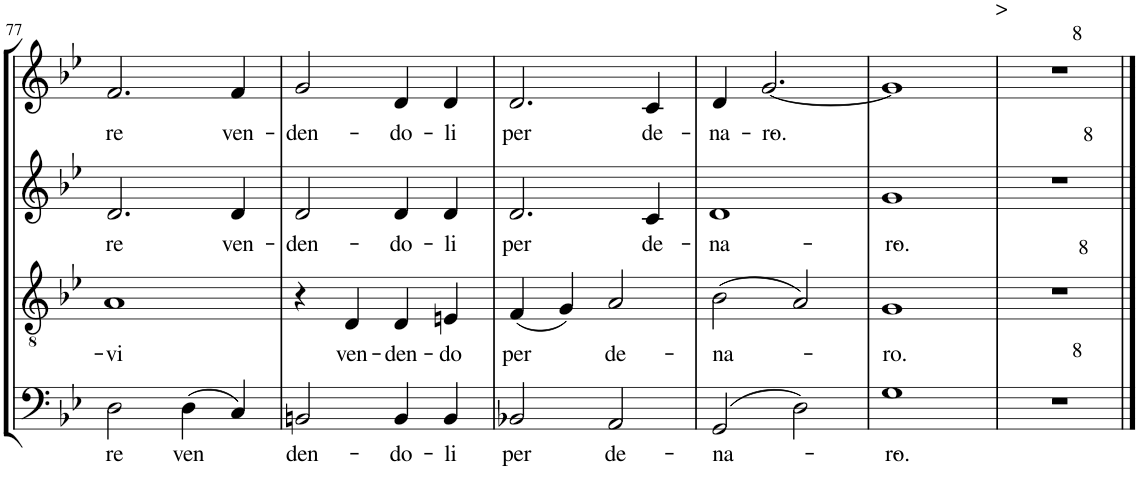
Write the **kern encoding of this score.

**kern	**text	**kern	**text	**kern	**text	**kern	**text
*part4	*part4	*part3	*part3	*part2	*part2	*part1	*part1
*staff4	*staff4	*staff3	*staff3	*staff2	*staff2	*staff1	*staff1
*I"Bassi	*	*I"Tenori	*	*I"Contralti	*	*I"Soprani	*
!!LO:PB:g=z
*clefF4	*	*clefGv2	*	*clefG2	*	*clefG2	*
*	*	*	*	*	*	*Trd1c2	*
*k[b-e-]	*	*k[b-e-]	*	*k[b-e-]	*	*k[b-e-]	*
*B-:	*	*B-:	*	*B-:	*	*B-:	*
*M2/2	*	*M2/2	*	*M2/2	*	*M2/2	*
*met(c|)	*	*met(c|)	*	*met(c|)	*	*met(c|)	*
=77	=77	=77	=77	=77	=77	=77	=77
!	!LO:LY:b	!	!LO:LY:b	!	!LO:LY:b	!	!LO:LY:b
2D\	re	1A	-vi	2.d/	re	2.f/	re
!	!LO:LY:b	!	!	!	!	!	!
(4D\	ven	.	.	.	.	.	.
!	!	!	!	!	!LO:LY:b	!	!LO:LY:b
4C/)	.	.	.	4d/	ven-	4f/	ven-
=78	=78	=78	=78	=78	=78	=78	=78
!	!LO:LY:b	!	!	!	!LO:LY:b	!	!LO:LY:b
2BBn/	den-	4r	.	2d/	-den-	2g/	-den-
!	!	!	!LO:LY:b	!	!	!	!
.	.	4D/	ven-	.	.	.	.
!	!LO:LY:b	!	!LO:LY:b	!	!LO:LY:b	!	!LO:LY:b
4BB/	-do-	4D/	-den-	4d/	-do-	4d/	-do-
!	!LO:LY:b	!	!LO:LY:b	!	!LO:LY:b	!	!LO:LY:b
4BB/	-li	4En/	-do	4d/	-li	4d/	-li
=79	=79	=79	=79	=79	=79	=79	=79
!	!LO:LY:b	!	!LO:LY:b	!	!LO:LY:b	!	!LO:LY:b
2BB-X/	per	(4F/	per	2.d/	per	2.d/	per
.	.	4G/)	.	.	.	.	.
!	!LO:LY:b	!	!LO:LY:b	!	!	!	!
2AA/	de-	2A/	de-	.	.	.	.
!	!	!	!	!	!LO:LY:b	!	!LO:LY:b
.	.	.	.	4c/	de-	4c/	de-
=80	=80	=80	=80	=80	=80	=80	=80
!	!LO:LY:b	!	!LO:LY:b	!	!LO:LY:b	!	!LO:LY:b
(2GG/	-na-	(2B-\	-na-	1d	-na-	4d/	-na-
!	!	!	!	!	!	!	!LO:LY:b
.	.	.	.	.	.	[2.g/	-ro.-
2D\)	.	2A/)	.	.	.	.	.
=81	=81	=81	=81	=81	=81	=81	=81
!	!LO:LY:b	!	!LO:LY:b	!	!LO:LY:b	!	!
1G	-ro.-	1G	-ro.	1g	-ro.-	1g]	.
!	!	!	!	!	!	!LO:TX:a:t=>	!
=82	=82	=82	=82	=82	=82	=82	=82
1r	.	1r	.	1r	.	1r	.
!	!	!	!	!	!	!LO:TX:a:t=8	!
!	!	!	!	!LO:TX:a:t=8	!	!	!
!	!	!LO:TX:a:t=8	!	!	!	!	!
!LO:TX:a:t=8	!	!	!	!	!	!	!
==	==	==	==	==	==	==	==
*-	*-	*-	*-	*-	*-	*-	*-
